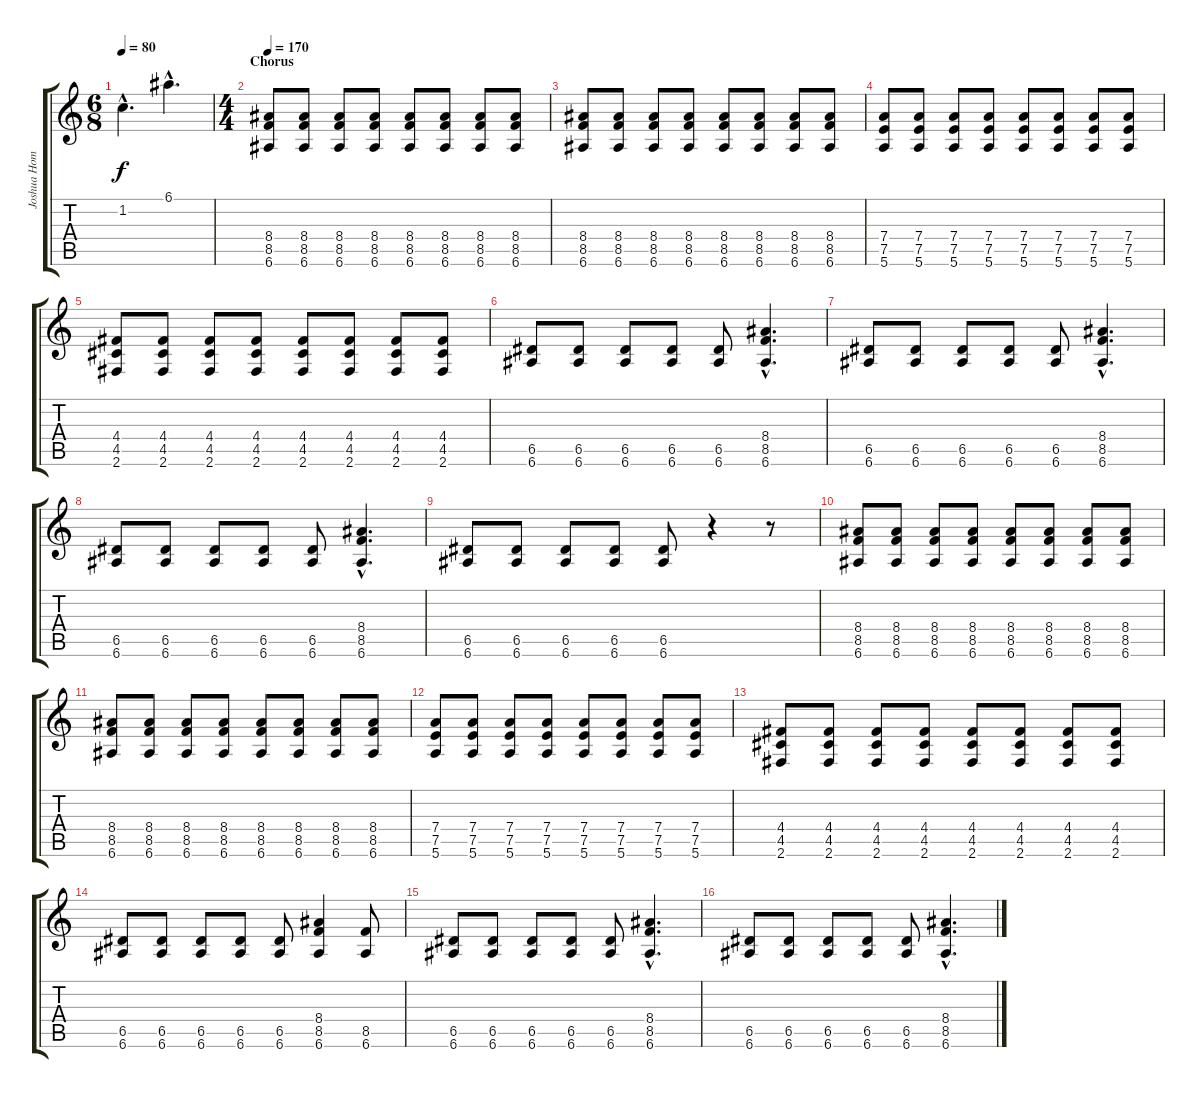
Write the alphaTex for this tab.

\track ("Joshua Homme - guitar" "Joshua Hom") {instrument overdrivenguitar}
\staff {score tabs}
\tuning (E4 B3 G3 D3 A2 E2) {hide}
\ts (6 8)
\tempo 80
\clef g2
\ks c
1.2{hac}.4{d dy f} 6.1{hac}.4{d} |
\ts (4 4)
\section ("" "Chorus")
\tempo 170
(8.4 8.5 6.6).8{volume 13 instrument overdrivenguitar} (8.4 8.5 6.6).8 (8.4 8.5 6.6).8 (8.4 8.5 6.6).8 (8.4 8.5 6.6).8 (8.4 8.5 6.6).8 (8.4 8.5 6.6).8 (8.4 8.5 6.6).8 |
(8.4 8.5 6.6).8 (8.4 8.5 6.6).8 (8.4 8.5 6.6).8 (8.4 8.5 6.6).8 (8.4 8.5 6.6).8 (8.4 8.5 6.6).8 (8.4 8.5 6.6).8 (8.4 8.5 6.6).8 |
(7.4 7.5 5.6).8 (7.4 7.5 5.6).8 (7.4 7.5 5.6).8 (7.4 7.5 5.6).8 (7.4 7.5 5.6).8 (7.4 7.5 5.6).8 (7.4 7.5 5.6).8 (7.4 7.5 5.6).8 |
(4.4 4.5 2.6).8 (4.4 4.5 2.6).8 (4.4 4.5 2.6).8 (4.4 4.5 2.6).8 (4.4 4.5 2.6).8 (4.4 4.5 2.6).8 (4.4 4.5 2.6).8 (4.4 4.5 2.6).8 |
(6.5 6.6).8 (6.5 6.6).8 (6.5 6.6).8 (6.5 6.6).8 (6.5 6.6).8 (8.4{hac} 8.5{hac} 6.6{hac}).4{d} |
(6.5 6.6).8 (6.5 6.6).8 (6.5 6.6).8 (6.5 6.6).8 (6.5 6.6).8 (8.4{hac} 8.5{hac} 6.6{hac}).4{d} |
(6.5 6.6).8 (6.5 6.6).8 (6.5 6.6).8 (6.5 6.6).8 (6.5 6.6).8 (8.4{hac} 8.5{hac} 6.6{hac}).4{d} |
(6.5 6.6).8 (6.5 6.6).8 (6.5 6.6).8 (6.5 6.6).8 (6.5 6.6).8 r.4 r.8 |
(8.4 8.5 6.6).8 (8.4 8.5 6.6).8 (8.4 8.5 6.6).8 (8.4 8.5 6.6).8 (8.4 8.5 6.6).8 (8.4 8.5 6.6).8 (8.4 8.5 6.6).8 (8.4 8.5 6.6).8 |
(8.4 8.5 6.6).8 (8.4 8.5 6.6).8 (8.4 8.5 6.6).8 (8.4 8.5 6.6).8 (8.4 8.5 6.6).8 (8.4 8.5 6.6).8 (8.4 8.5 6.6).8 (8.4 8.5 6.6).8 |
(7.4 7.5 5.6).8 (7.4 7.5 5.6).8 (7.4 7.5 5.6).8 (7.4 7.5 5.6).8 (7.4 7.5 5.6).8 (7.4 7.5 5.6).8 (7.4 7.5 5.6).8 (7.4 7.5 5.6).8 |
(4.4 4.5 2.6).8 (4.4 4.5 2.6).8 (4.4 4.5 2.6).8 (4.4 4.5 2.6).8 (4.4 4.5 2.6).8 (4.4 4.5 2.6).8 (4.4 4.5 2.6).8 (4.4 4.5 2.6).8 |
(6.5 6.6).8 (6.5 6.6).8 (6.5 6.6).8 (6.5 6.6).8 (6.5 6.6).8 (8.4 8.5 6.6).4 (8.5 6.6).8 |
(6.5 6.6).8 (6.5 6.6).8 (6.5 6.6).8 (6.5 6.6).8 (6.5 6.6).8 (8.4{hac} 8.5{hac} 6.6{hac}).4{d} |
(6.5 6.6).8 (6.5 6.6).8 (6.5 6.6).8 (6.5 6.6).8 (6.5 6.6).8 (8.4{hac} 8.5{hac} 6.6{hac}).4{d}
